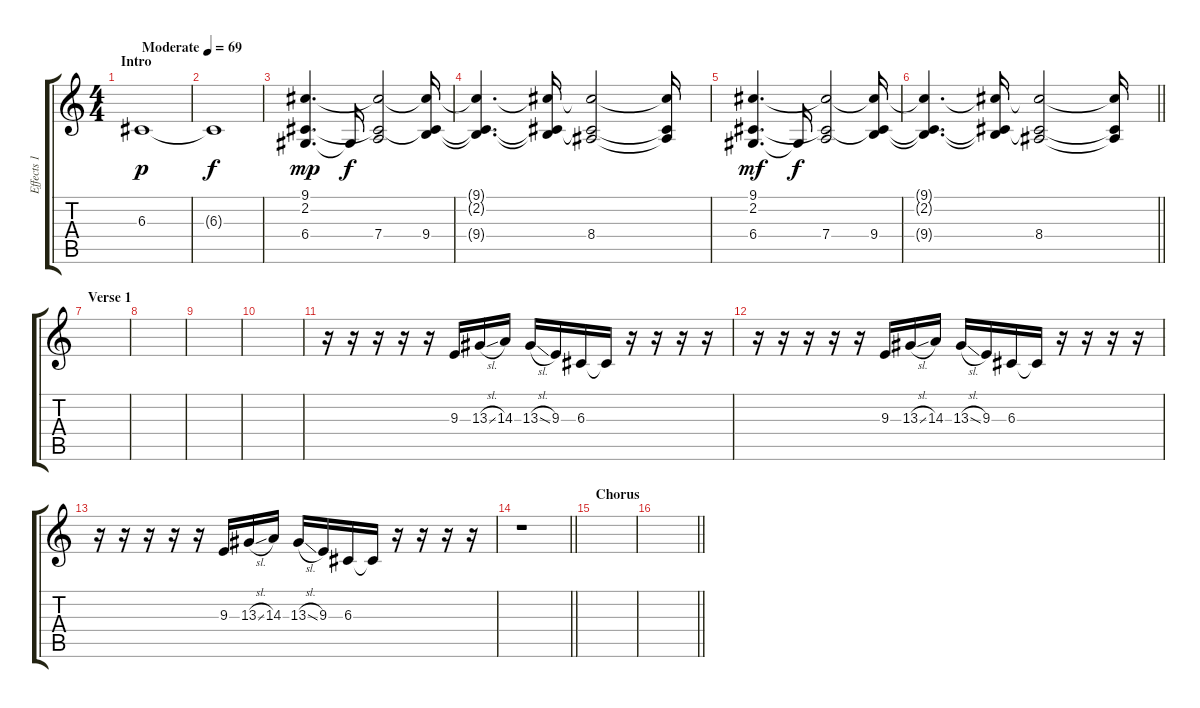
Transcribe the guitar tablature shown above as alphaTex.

\track ("Effects 1" "Effects 1") {instrument pad4choir}
\staff {score tabs}
\tuning (E4 B3 G3 D3 A2 E2) {hide}
\ts (4 4)
\section ("" "Intro")
\tempo (69 "Moderate")
\clef g2
\ks aminor
6.3.1{dy p instrument pad4choir} |
6.3{t}.1{dy f} |
(9.1 2.2 6.4).4{d dy mp} 6.4{t}.16{dy f} (9.1{t} 2.2{t} 7.4).2 (9.1{t} 2.2{t} 9.4).16 |
(9.1{t} 2.2{t} 9.4{t}).4{d} (9.1{t} 2.2{t} 9.4{t}).16 (9.1{t} 2.2{t} 8.4).2 (9.1{t} 2.2{t} 8.4{t}).16 |
(9.1 2.2 6.4).4{d dy mf} 6.4{t}.16{dy f} (9.1{t} 2.2{t} 7.4).2 (9.1{t} 2.2{t} 9.4).16 |
\barLineRight lightlight
(9.1{t} 2.2{t} 9.4{t}).4{d} (9.1{t} 2.2{t} 9.4{t}).16 (9.1{t} 2.2{t} 8.4).2 (9.1{t} 2.2{t} 8.4{t}).16 |
\section ("" "Verse 1")
|
|
|
|
r.16 r.16 r.16 r.16 r.16 9.3.16 13.3{sl}.16 14.3.16 13.3{sl}.16 9.3.16 6.3.16 6.3{t}.16 r.16 r.16 r.16 r.16 |
r.16 r.16 r.16 r.16 r.16 9.3.16 13.3{sl}.16 14.3.16 13.3{sl}.16 9.3.16 6.3.16 6.3{t}.16 r.16 r.16 r.16 r.16 |
r.16 r.16 r.16 r.16 r.16 9.3.16 13.3{sl}.16 14.3.16 13.3{sl}.16 9.3.16 6.3.16 6.3{t}.16 r.16 r.16 r.16 r.16 |
\barLineRight lightlight
r.1 |
\section ("" "Chorus")
|
\barLineRight lightlight
